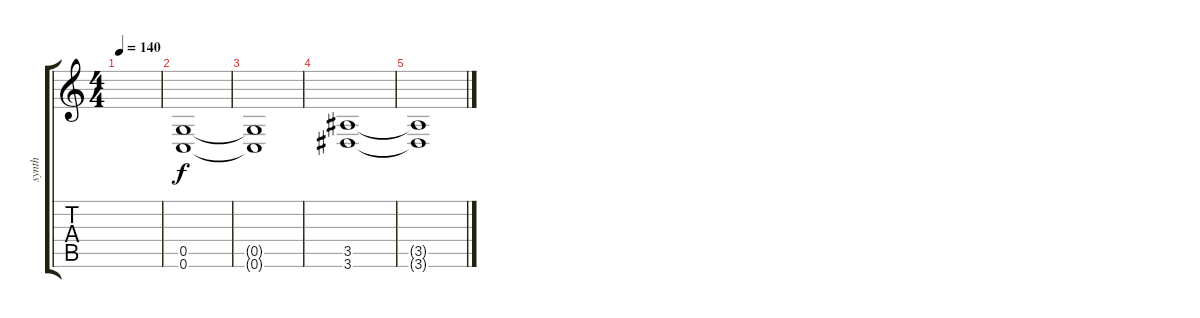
\track ("synth" "synth") {instrument electricguitarclean}
\staff {score tabs}
\tuning (D4 A3 F3 C3 G2 C2) {hide}
\ts (4 4)
\tempo 140
\clef g2
\ks c
|
(0.5 0.6).1 |
(0.5{t} 0.6{t}).1 |
(3.5 3.6).1 |
(3.5{t} 3.6{t}).1
